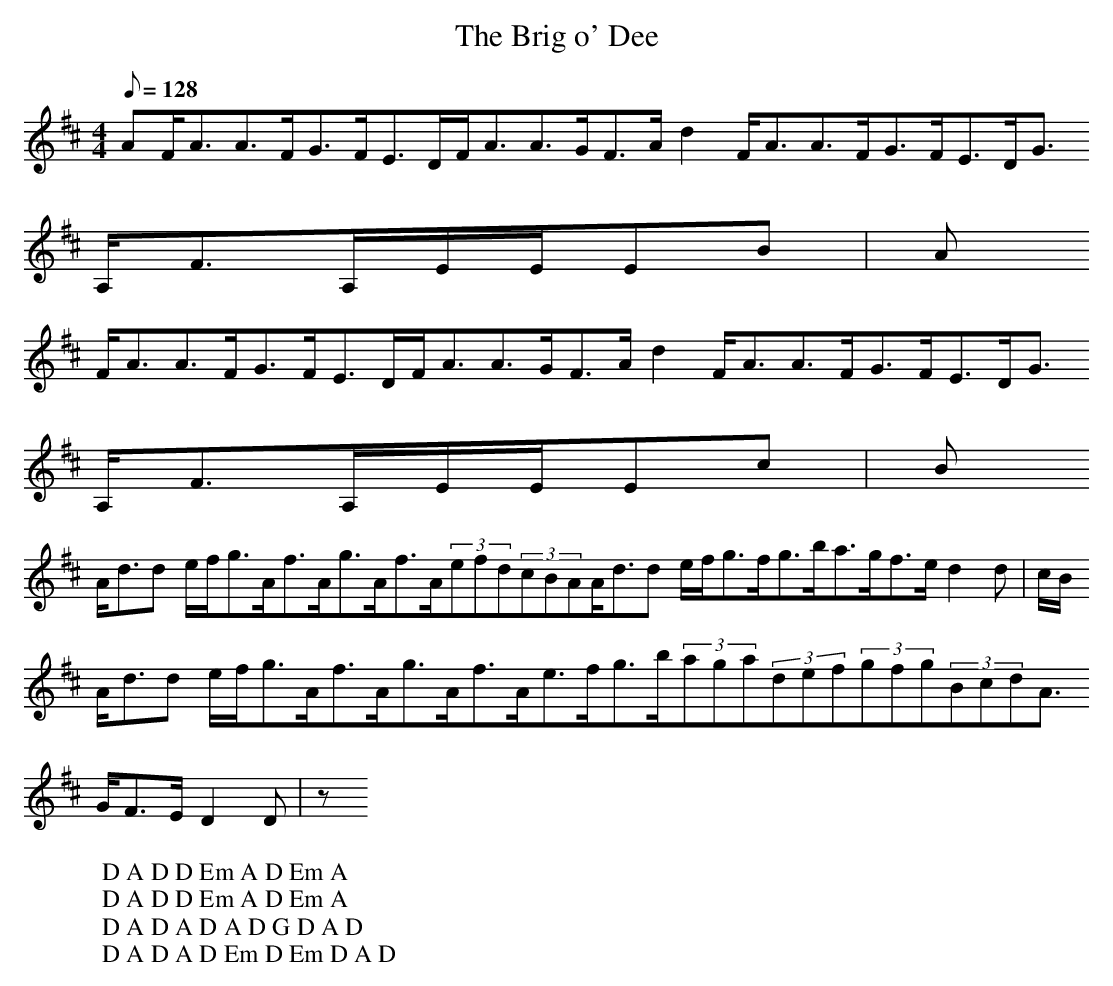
X:1
T:The Brig o' Dee
M:4/4
L:1/8
Q:128
K:D
AF/A3/2A3/2F/G3/2F/E3/2D/F/A3/2A3/2G/F3/2A/d2F/A3/2A3/2F/G3/2F/E3/2D/G3/
2A,/F3/2A,/E/E/EB|A
W:D A D D Em A D Em A
F/A3/2A3/2F/G3/2F/E3/2D/F/A3/2A3/2G/F3/2A/d2F/A3/2A3/2F/G3/2F/E3/2D/G3/2
A,/F3/2A,/E/E/Ec|B
W:D A D D Em A D Em A
A/d3/2d e/f/g3/2A/f3/2A/g3/2A/f3/2A/(3efd(3cBAA/d3/2d e/f/g3/2f/g3/2b/a3/2g/f3/2e/d2d|c/B/
W:D A D A D A D G D A D
A/d3/2d e/f/g3/2A/f3/2A/g3/2A/f3/2A/e3/2f/g3/2b/(3aga(3def(3gfg(3BcdA3/2
G/F3/2E/D2D|z
W:D A D A D Em D Em D A D
